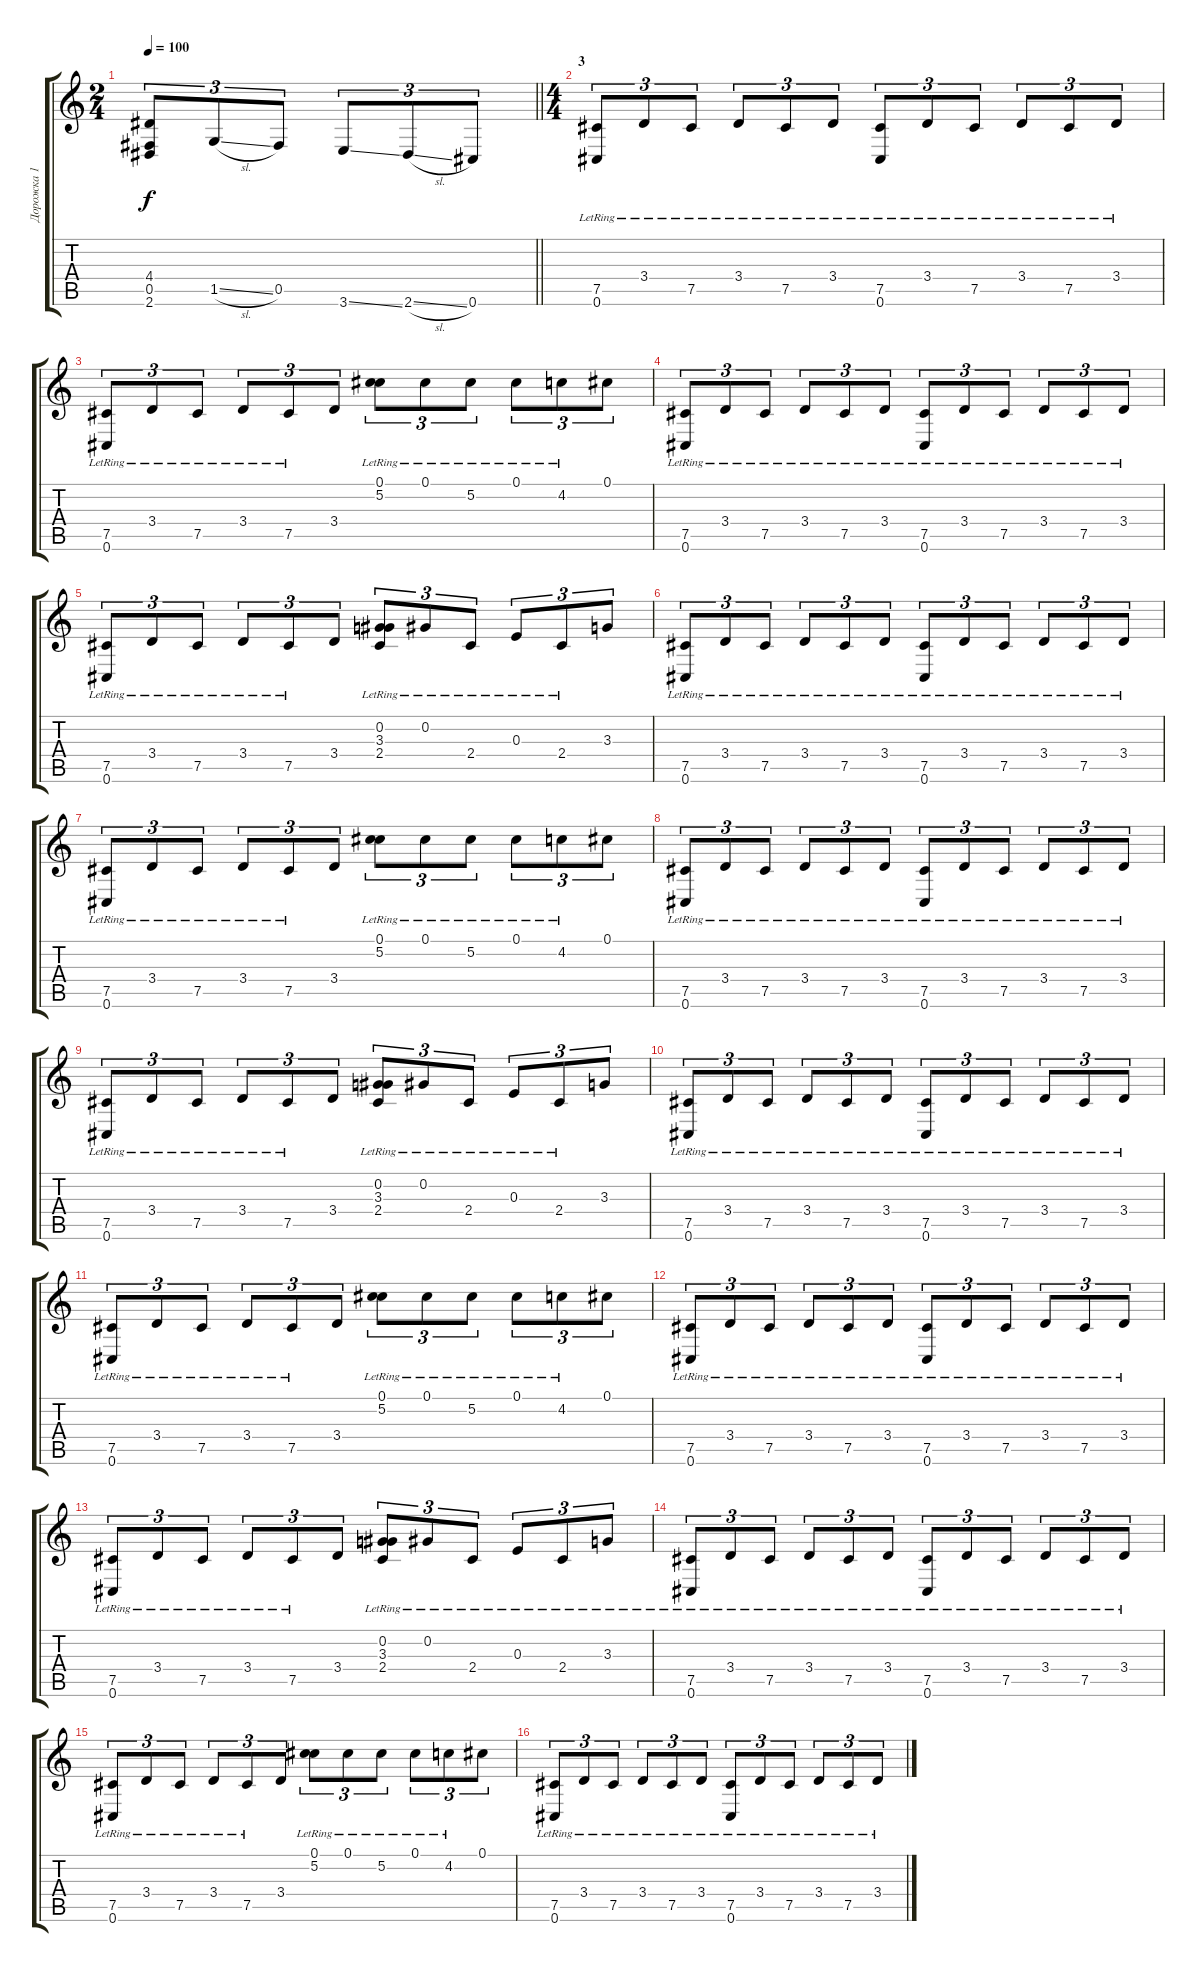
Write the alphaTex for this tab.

\track ("Дорожка 1" "Дорожка 1") {instrument distortionguitar}
\staff {score tabs}
\tuning (Db4 Ab3 E3 B2 Gb2 Db2) {hide}
\ts (2 4)
\tempo 100
\clef g2
\barLineRight lightlight
\ks c
(4.4{t} 0.5{t} 2.6{t}).8{tu (3 2) dy f} 1.5{sl}.8{tu (3 2)} 0.5.8{tu (3 2)} 3.6{ss}.8{tu (3 2)} 2.6{sl}.8{tu (3 2)} 0.6.8{tu (3 2)} |
\ts (4 4)
\section ("" "3")
(7.5 0.6{lr}).8{tu (3 2)} 3.4{lr}.8{tu (3 2)} 7.5{lr}.8{tu (3 2)} 3.4{lr}.8{tu (3 2)} 7.5{lr}.8{tu (3 2)} 3.4{lr}.8{tu (3 2)} (7.5{lr} 0.6{lr}).8{tu (3 2)} 3.4{lr}.8{tu (3 2)} 7.5{lr}.8{tu (3 2)} 3.4{lr}.8{tu (3 2)} 7.5{lr}.8{tu (3 2)} 3.4{lr}.8{tu (3 2)} |
(7.5 0.6{lr}).8{tu (3 2)} 3.4{lr}.8{tu (3 2)} 7.5{lr}.8{tu (3 2)} 3.4{lr}.8{tu (3 2)} 7.5{lr}.8{tu (3 2)} 3.4.8{tu (3 2)} (0.1{lr} 5.2{lr}).8{tu (3 2)} 0.1{lr}.8{tu (3 2)} 5.2{lr}.8{tu (3 2)} 0.1{lr}.8{tu (3 2)} 4.2{lr}.8{tu (3 2)} 0.1.8{tu (3 2)} |
(7.5 0.6{lr}).8{tu (3 2)} 3.4{lr}.8{tu (3 2)} 7.5{lr}.8{tu (3 2)} 3.4{lr}.8{tu (3 2)} 7.5{lr}.8{tu (3 2)} 3.4{lr}.8{tu (3 2)} (7.5{lr} 0.6{lr}).8{tu (3 2)} 3.4{lr}.8{tu (3 2)} 7.5{lr}.8{tu (3 2)} 3.4{lr}.8{tu (3 2)} 7.5{lr}.8{tu (3 2)} 3.4{lr}.8{tu (3 2)} |
(7.5 0.6{lr}).8{tu (3 2)} 3.4{lr}.8{tu (3 2)} 7.5{lr}.8{tu (3 2)} 3.4{lr}.8{tu (3 2)} 7.5{lr}.8{tu (3 2)} 3.4.8{tu (3 2)} (0.2 3.3{lr} 2.4{lr}).8{tu (3 2)} 0.2{lr}.8{tu (3 2)} 2.4{lr}.8{tu (3 2)} 0.3{lr}.8{tu (3 2)} 2.4{lr}.8{tu (3 2)} 3.3.8{tu (3 2)} |
(7.5 0.6{lr}).8{tu (3 2)} 3.4{lr}.8{tu (3 2)} 7.5{lr}.8{tu (3 2)} 3.4{lr}.8{tu (3 2)} 7.5{lr}.8{tu (3 2)} 3.4{lr}.8{tu (3 2)} (7.5{lr} 0.6{lr}).8{tu (3 2)} 3.4{lr}.8{tu (3 2)} 7.5{lr}.8{tu (3 2)} 3.4{lr}.8{tu (3 2)} 7.5{lr}.8{tu (3 2)} 3.4{lr}.8{tu (3 2)} |
(7.5 0.6{lr}).8{tu (3 2)} 3.4{lr}.8{tu (3 2)} 7.5{lr}.8{tu (3 2)} 3.4{lr}.8{tu (3 2)} 7.5{lr}.8{tu (3 2)} 3.4.8{tu (3 2)} (0.1{lr} 5.2{lr}).8{tu (3 2)} 0.1{lr}.8{tu (3 2)} 5.2{lr}.8{tu (3 2)} 0.1{lr}.8{tu (3 2)} 4.2{lr}.8{tu (3 2)} 0.1.8{tu (3 2)} |
(7.5 0.6{lr}).8{tu (3 2)} 3.4{lr}.8{tu (3 2)} 7.5{lr}.8{tu (3 2)} 3.4{lr}.8{tu (3 2)} 7.5{lr}.8{tu (3 2)} 3.4{lr}.8{tu (3 2)} (7.5{lr} 0.6{lr}).8{tu (3 2)} 3.4{lr}.8{tu (3 2)} 7.5{lr}.8{tu (3 2)} 3.4{lr}.8{tu (3 2)} 7.5{lr}.8{tu (3 2)} 3.4{lr}.8{tu (3 2)} |
(7.5 0.6{lr}).8{tu (3 2)} 3.4{lr}.8{tu (3 2)} 7.5{lr}.8{tu (3 2)} 3.4{lr}.8{tu (3 2)} 7.5{lr}.8{tu (3 2)} 3.4.8{tu (3 2)} (0.2 3.3{lr} 2.4{lr}).8{tu (3 2)} 0.2{lr}.8{tu (3 2)} 2.4{lr}.8{tu (3 2)} 0.3{lr}.8{tu (3 2)} 2.4{lr}.8{tu (3 2)} 3.3.8{tu (3 2)} |
(7.5 0.6{lr}).8{tu (3 2)} 3.4{lr}.8{tu (3 2)} 7.5{lr}.8{tu (3 2)} 3.4{lr}.8{tu (3 2)} 7.5{lr}.8{tu (3 2)} 3.4{lr}.8{tu (3 2)} (7.5{lr} 0.6{lr}).8{tu (3 2)} 3.4{lr}.8{tu (3 2)} 7.5{lr}.8{tu (3 2)} 3.4{lr}.8{tu (3 2)} 7.5{lr}.8{tu (3 2)} 3.4{lr}.8{tu (3 2)} |
(7.5 0.6{lr}).8{tu (3 2)} 3.4{lr}.8{tu (3 2)} 7.5{lr}.8{tu (3 2)} 3.4{lr}.8{tu (3 2)} 7.5{lr}.8{tu (3 2)} 3.4.8{tu (3 2)} (0.1{lr} 5.2{lr}).8{tu (3 2)} 0.1{lr}.8{tu (3 2)} 5.2{lr}.8{tu (3 2)} 0.1{lr}.8{tu (3 2)} 4.2{lr}.8{tu (3 2)} 0.1.8{tu (3 2)} |
(7.5 0.6{lr}).8{tu (3 2)} 3.4{lr}.8{tu (3 2)} 7.5{lr}.8{tu (3 2)} 3.4{lr}.8{tu (3 2)} 7.5{lr}.8{tu (3 2)} 3.4{lr}.8{tu (3 2)} (7.5{lr} 0.6{lr}).8{tu (3 2)} 3.4{lr}.8{tu (3 2)} 7.5{lr}.8{tu (3 2)} 3.4{lr}.8{tu (3 2)} 7.5{lr}.8{tu (3 2)} 3.4{lr}.8{tu (3 2)} |
(7.5 0.6{lr}).8{tu (3 2)} 3.4{lr}.8{tu (3 2)} 7.5{lr}.8{tu (3 2)} 3.4{lr}.8{tu (3 2)} 7.5{lr}.8{tu (3 2)} 3.4.8{tu (3 2)} (0.2 3.3{lr} 2.4{lr}).8{tu (3 2)} 0.2{lr}.8{tu (3 2)} 2.4{lr}.8{tu (3 2)} 0.3{lr}.8{tu (3 2)} 2.4{lr}.8{tu (3 2)} 3.3{lr}.8{tu (3 2)} |
(7.5 0.6{lr}).8{tu (3 2)} 3.4{lr}.8{tu (3 2)} 7.5{lr}.8{tu (3 2)} 3.4{lr}.8{tu (3 2)} 7.5{lr}.8{tu (3 2)} 3.4{lr}.8{tu (3 2)} (7.5{lr} 0.6{lr}).8{tu (3 2)} 3.4{lr}.8{tu (3 2)} 7.5{lr}.8{tu (3 2)} 3.4{lr}.8{tu (3 2)} 7.5{lr}.8{tu (3 2)} 3.4{lr}.8{tu (3 2)} |
(7.5 0.6{lr}).8{tu (3 2)} 3.4{lr}.8{tu (3 2)} 7.5{lr}.8{tu (3 2)} 3.4{lr}.8{tu (3 2)} 7.5{lr}.8{tu (3 2)} 3.4.8{tu (3 2)} (0.1{lr} 5.2{lr}).8{tu (3 2)} 0.1{lr}.8{tu (3 2)} 5.2{lr}.8{tu (3 2)} 0.1{lr}.8{tu (3 2)} 4.2{lr}.8{tu (3 2)} 0.1.8{tu (3 2)} |
(7.5 0.6{lr}).8{tu (3 2)} 3.4{lr}.8{tu (3 2)} 7.5{lr}.8{tu (3 2)} 3.4{lr}.8{tu (3 2)} 7.5{lr}.8{tu (3 2)} 3.4{lr}.8{tu (3 2)} (7.5{lr} 0.6{lr}).8{tu (3 2)} 3.4{lr}.8{tu (3 2)} 7.5{lr}.8{tu (3 2)} 3.4{lr}.8{tu (3 2)} 7.5{lr}.8{tu (3 2)} 3.4{lr}.8{tu (3 2)}
